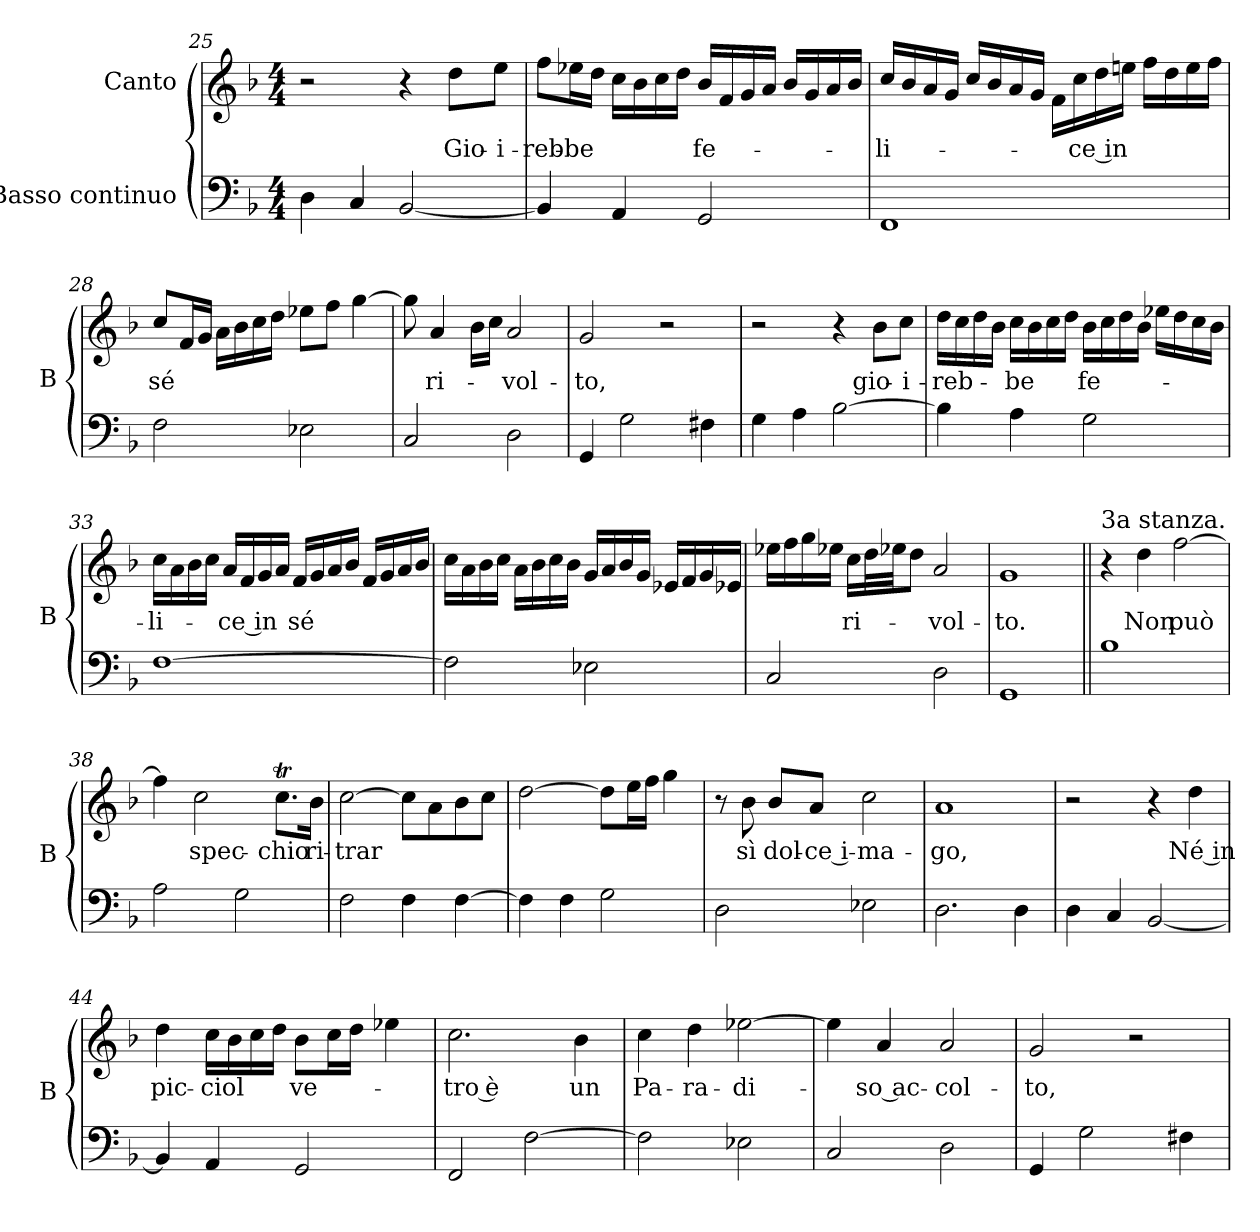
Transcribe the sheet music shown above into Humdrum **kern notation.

**kern	**kern	**text
*part2	*part1	*part1
*staff2	*staff1	*staff1
*I"Basso continuo	*I"Canto	*
*I'B	*	*
*clefF4	*clefG2	*
*k[b-]	*k[b-]	*
*F:	*F:	*
*M4/4	*M4/4	*
=25	=25	=25
4D	2r	.
4C	.	.
[2BB-	4r	.
.	8ddL	Gio-
.	8eeJ	-i-
=26	=26	=26
4BB-]	8ffL	-reb-
.	16ee-XL	-be
.	16ddJJ	.
4AA	16ccLL	.
.	16b-	.
.	16cc	.
.	16ddJJ	.
2GG	16b-LL	fe-
.	16f	.
.	16g	.
.	16aJJ	.
.	16b-LL	.
.	16g	.
.	16a	.
.	16b-JJ	.
=27	=27	=27
1FF	16ccLL	-li-
.	16b-	.
.	16a	.
.	16gJJ	.
.	16ccLL	.
.	16b-	.
.	16a	.
.	16gJJ	.
.	16fLL	.
.	16cc	-ce in
.	16dd	.
.	16eenJJ	.
.	16ffLL	.
.	16dd	.
.	16ee	.
.	16ffJJ	.
=28	=28	=28
2F	8ccL	sé
.	16fL	.
.	16gJJ	.
.	16aLL	.
.	16b-	.
.	16cc	.
.	16ddJJ	.
2E-X	8ee-XL	.
.	8ffJ	.
.	[4gg	.
=29	=29	=29
2C	8gg]	.
.	4a	ri-
.	16b-LL	.
.	16ccJJ	.
2D	2a	-vol-
=30	=30	=30
4GG	2g	-to,
2G	.	.
.	2r	.
4F#X	.	.
=31	=31	=31
4G	2r	.
4A	.	.
[2B-	4r	.
.	8b-L	gio-
.	8ccJ	-i-
=32	=32	=32
4B-]	16ddLL	-reb-
.	16cc	.
.	16dd	.
.	16b-JJ	.
4A	16ccLL	-be
.	16b-	.
.	16cc	.
.	16ddJJ	.
2G	16b-LL	fe-
.	16cc	.
.	16dd	.
.	16b-JJ	.
.	16ee-XLL	.
.	16dd	.
.	16cc	.
.	16b-JJ	.
=33	=33	=33
[1F	16ccLL	-li-
.	16a	.
.	16b-	.
.	16ccJJ	.
.	16aLL	-ce in
.	16f	.
.	16g	.
.	16aJJ	.
.	16fLL	sé
.	16g	.
.	16a	.
.	16b-JJ	.
.	16fLL	.
.	16g	.
.	16a	.
.	16b-JJ	.
=34	=34	=34
2F]	16ccLL	.
.	16a	.
.	16b-	.
.	16ccJJ	.
.	16aLL	.
.	16b-	.
.	16cc	.
.	16b-JJ	.
2E-X	16gLL	.
.	16a	.
.	16b-	.
.	16gJJ	.
.	16e-XLL	.
.	16f	.
.	16g	.
.	16e-XJJ	.
=35	=35	=35
2C	16ee-XLL	.
.	16ff	.
.	16gg	.
.	16ee-XJJ	.
.	16ccLL	ri-
.	32ddL	.
.	32ee-XJJ	.
.	8ddJ	.
2D	2a	-vol-
=36	=36	=36
1GG	1g	-to.
=37||	=37||	=37||
!	!LO:TX:a:t=3a stanza.	!
1B-	4r	.
.	4dd	Non
.	[2ff	può
=38	=38	=38
2A	4ff]	.
.	2cc	spec-
2G	.	.
.	8.ccTL	-chio
.	16b-Jk	ri-
=39	=39	=39
2F	[2cc	-trar
4F	8ccL]	.
.	8a	.
[4F	8b-	.
.	8ccJ	.
=40	=40	=40
4F]	[2dd	.
4F	.	.
2G	8ddL]	.
.	16eeL	.
.	16ffJJ	.
.	4gg	.
=41	=41	=41
2D	8r	.
.	8b-	sì
.	8b-L	dol-
.	8aJ	-ce i-
2E-X	2cc	-ma-
=42	=42	=42
2.D	1a	-go,
4D	.	.
=43	=43	=43
4D	2r	.
4C	.	.
[2BB-	4r	.
.	4dd	Né in
=44	=44	=44
4BB-]	4dd	pic-
4AA	16ccLL	-ciol
.	16b-	.
.	16cc	.
.	16ddJJ	.
2GG	8b-L	ve-
.	16ccL	.
.	16ddJJ	.
.	4ee-X	.
=45	=45	=45
2FF	2.cc	-tro è
[2F	.	.
.	4b-	un
=46	=46	=46
2F]	4cc	Pa-
.	4dd	-ra-
2E-X	[2ee-X	-di-
=47	=47	=47
2C	4ee-]	.
.	4a	-so ac-
2D	2a	-col-
=48	=48	=48
4GG	2g	-to,
2G	.	.
.	2r	.
4F#X	.	.
=	=	=
*-	*-	*-
